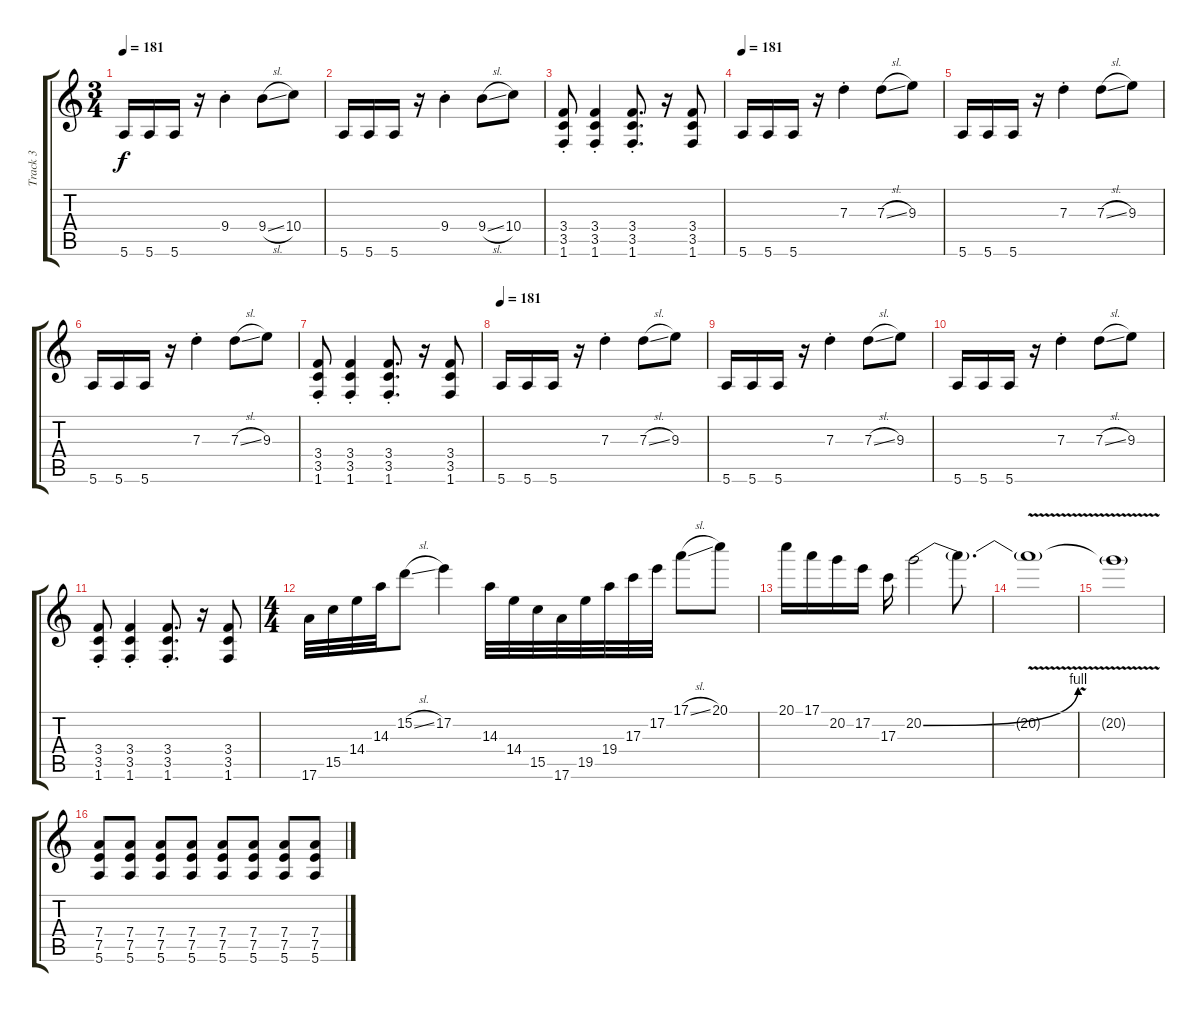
\track ("Track 3" "Track 3") {instrument distortionguitar}
\staff {score tabs}
\tuning (E4 B3 G3 D3 A2 E2) {hide}
\ts (3 4)
\tempo 181
\clef g2
\ks c
5.6.16{dy f} 5.6.16 5.6.16 r.16 9.4{st}.4 9.4{sl}.8 10.4.8 |
5.6.16 5.6.16 5.6.16 r.16 9.4{st}.4 9.4{sl}.8 10.4.8 |
(3.4{st} 3.5{st} 1.6{st}).8 (3.4{st} 3.5{st} 1.6{st}).4 (3.4{st} 3.5{st} 1.6{st}).8{d} r.16 (3.4 3.5 1.6).8 |
\tempo 181
5.6.16{volume 16 balance 16 instrument distortionguitar} 5.6.16 5.6.16 r.16 7.3{st}.4 7.3{sl}.8 9.3.8 |
5.6.16 5.6.16 5.6.16 r.16 7.3{st}.4 7.3{sl}.8 9.3.8 |
5.6.16 5.6.16 5.6.16 r.16 7.3{st}.4 7.3{sl}.8 9.3.8 |
(3.4{st} 3.5{st} 1.6{st}).8 (3.4{st} 3.5{st} 1.6{st}).4 (3.4{st} 3.5{st} 1.6{st}).8{d} r.16 (3.4 3.5 1.6).8 |
\tempo 181
5.6.16{volume 16 balance 16 instrument distortionguitar} 5.6.16 5.6.16 r.16 7.3{st}.4 7.3{sl}.8 9.3.8 |
5.6.16 5.6.16 5.6.16 r.16 7.3{st}.4 7.3{sl}.8 9.3.8 |
5.6.16 5.6.16 5.6.16 r.16 7.3{st}.4 7.3{sl}.8 9.3.8 |
(3.4{st} 3.5{st} 1.6{st}).8 (3.4{st} 3.5{st} 1.6{st}).4 (3.4{st} 3.5{st} 1.6{st}).8{d} r.16 (3.4 3.5 1.6).8 |
\ts (4 4)
17.6.32 15.5.32 14.4.32 14.3.32 15.2{sl}.8 17.2.4 14.3.32 14.4.32 15.5.32 17.6.32 19.5.32 19.4.32 17.3.32 17.2.32 17.1{sl}.8 20.1.8 |
20.1.16 17.1.16 20.2.16 17.2.16 17.3.16 20.2{be (bend 0 0 60 4)}.2 20.2{t}.8{d} |
20.2{v t}.1 |
20.2{t}.1 |
(7.4 7.5 5.6).8{volume 11 balance 16} (7.4 7.5 5.6).8 (7.4 7.5 5.6).8 (7.4 7.5 5.6).8 (7.4 7.5 5.6).8 (7.4 7.5 5.6).8 (7.4 7.5 5.6).8 (7.4 7.5 5.6).8
